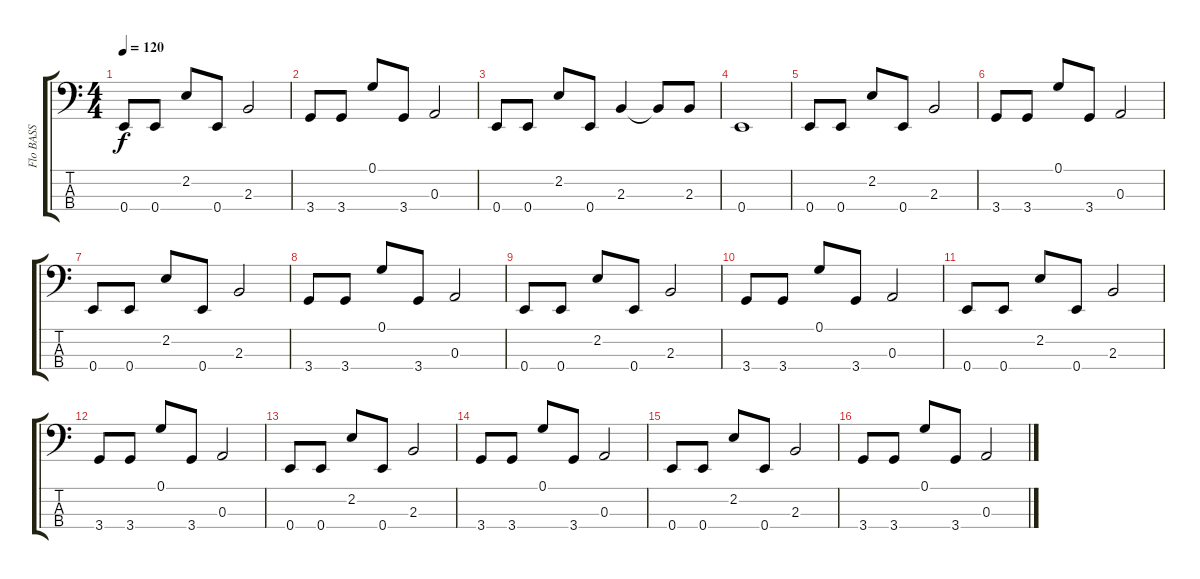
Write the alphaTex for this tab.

\track ("Flo BASS" "Flo BASS") {instrument slapbass1}
\staff {score tabs}
\tuning (G2 D2 A1 E1) {hide}
\ts (4 4)
\tempo 120
\clef f4
\ks c
0.4.8{dy f} 0.4.8 2.2.8 0.4.8 2.3.2 |
3.4.8 3.4.8 0.1.8 3.4.8 0.3.2 |
0.4.8 0.4.8 2.2.8 0.4.8 2.3.4 2.3{t}.8 2.3.8 |
0.4.1 |
0.4.8 0.4.8 2.2.8 0.4.8 2.3.2 |
3.4.8 3.4.8 0.1.8 3.4.8 0.3.2 |
0.4.8 0.4.8 2.2.8 0.4.8 2.3.2 |
3.4.8 3.4.8 0.1.8 3.4.8 0.3.2 |
0.4.8 0.4.8 2.2.8 0.4.8 2.3.2 |
3.4.8 3.4.8 0.1.8 3.4.8 0.3.2 |
0.4.8 0.4.8 2.2.8 0.4.8 2.3.2 |
3.4.8 3.4.8 0.1.8 3.4.8 0.3.2 |
0.4.8 0.4.8 2.2.8 0.4.8 2.3.2 |
3.4.8 3.4.8 0.1.8 3.4.8 0.3.2 |
0.4.8 0.4.8 2.2.8 0.4.8 2.3.2 |
3.4.8 3.4.8 0.1.8 3.4.8 0.3.2
